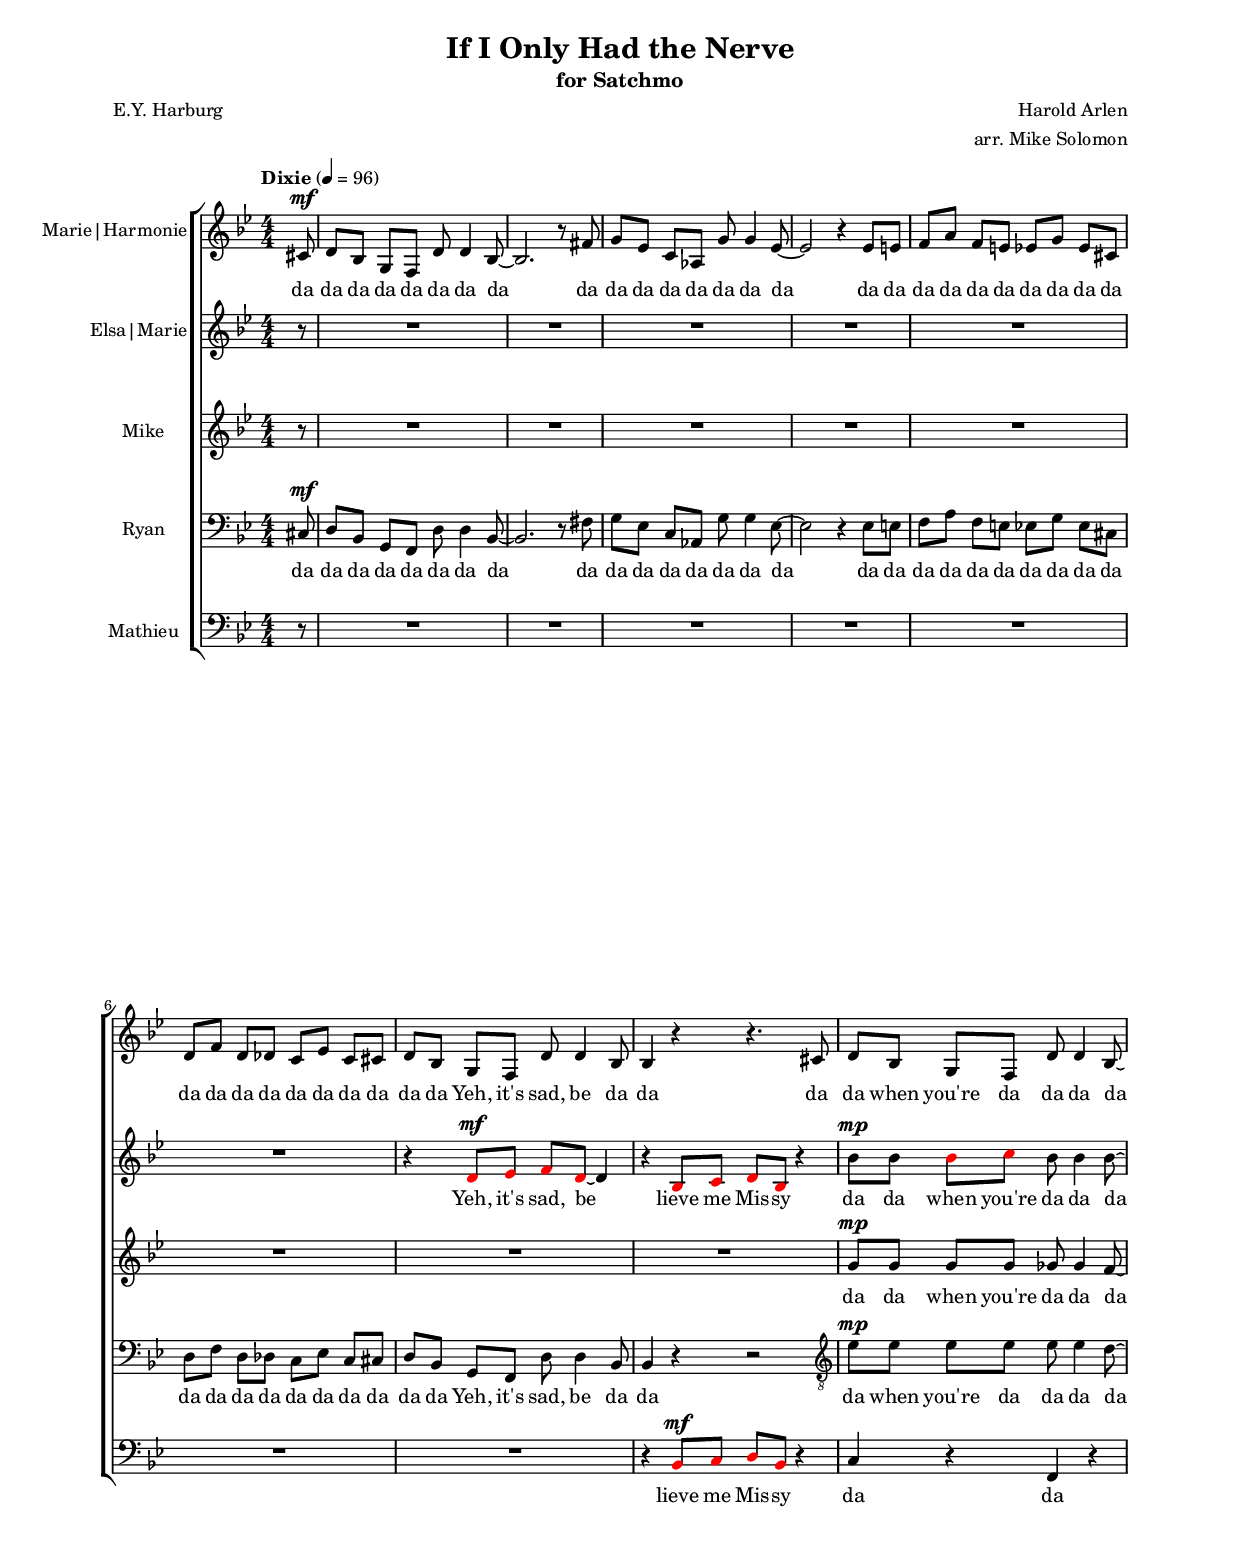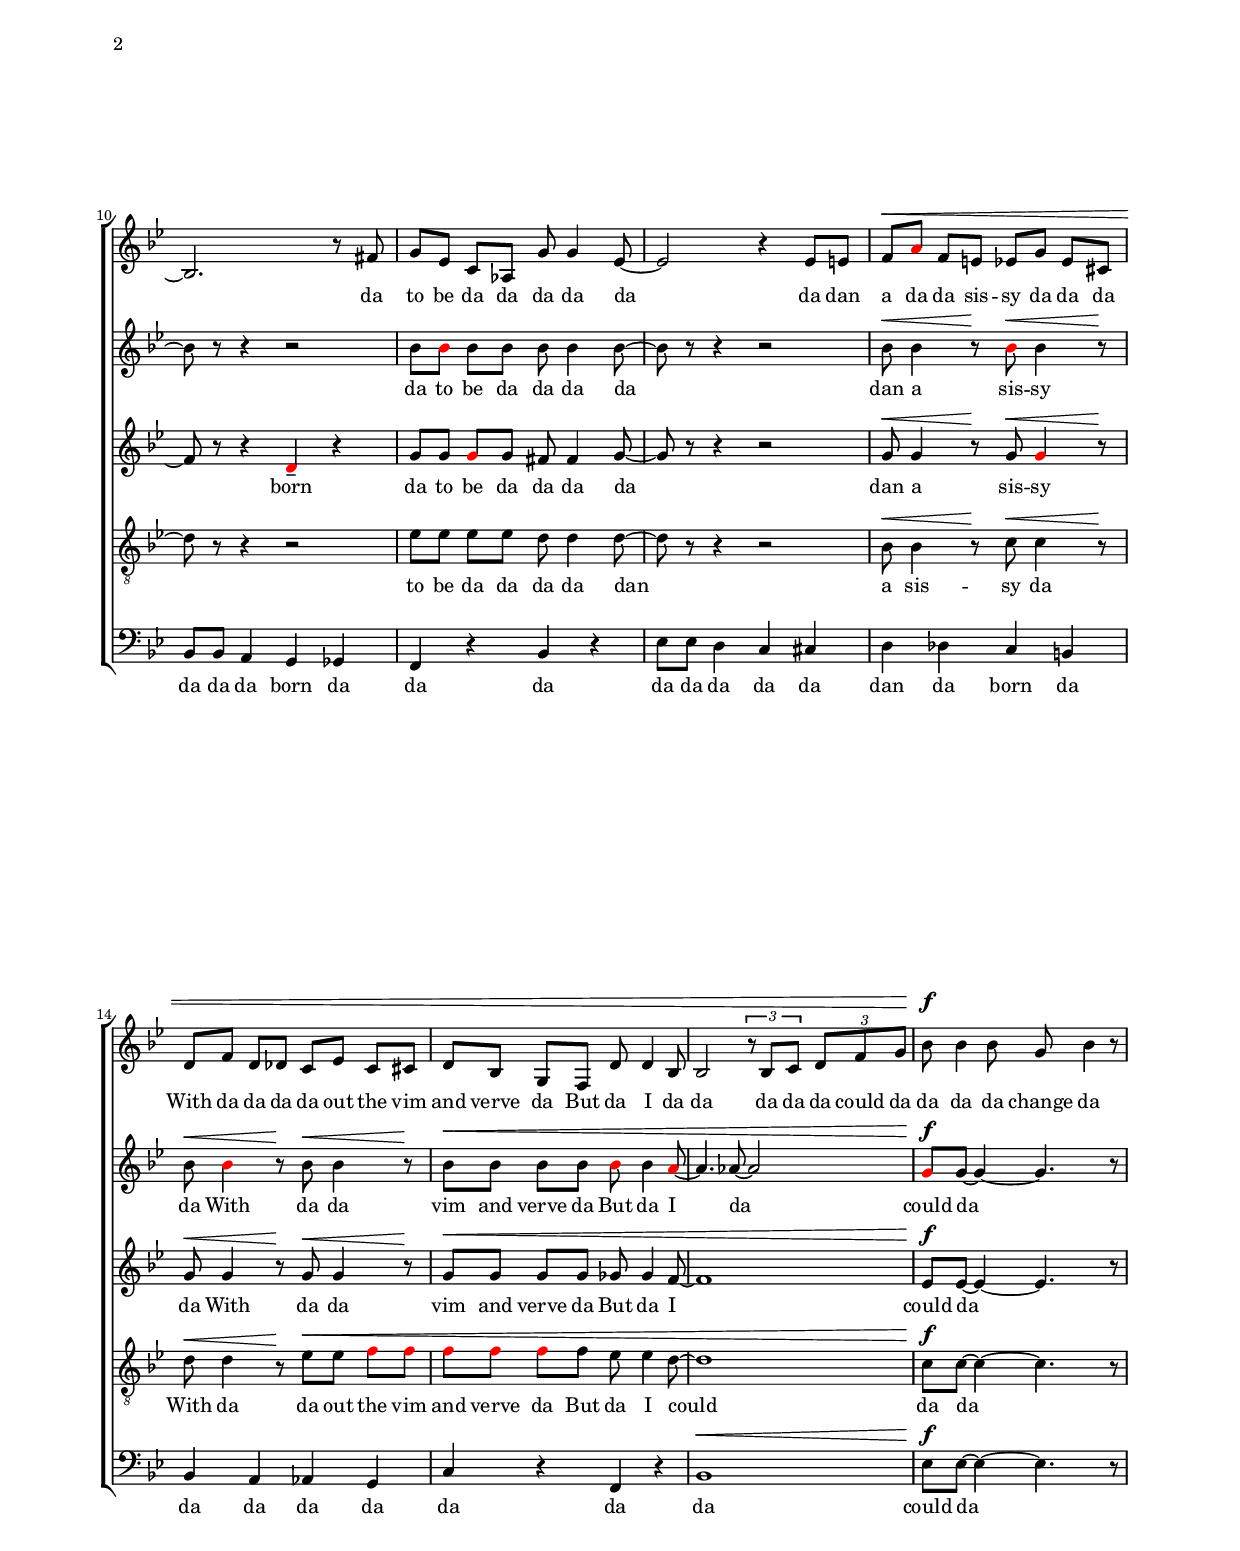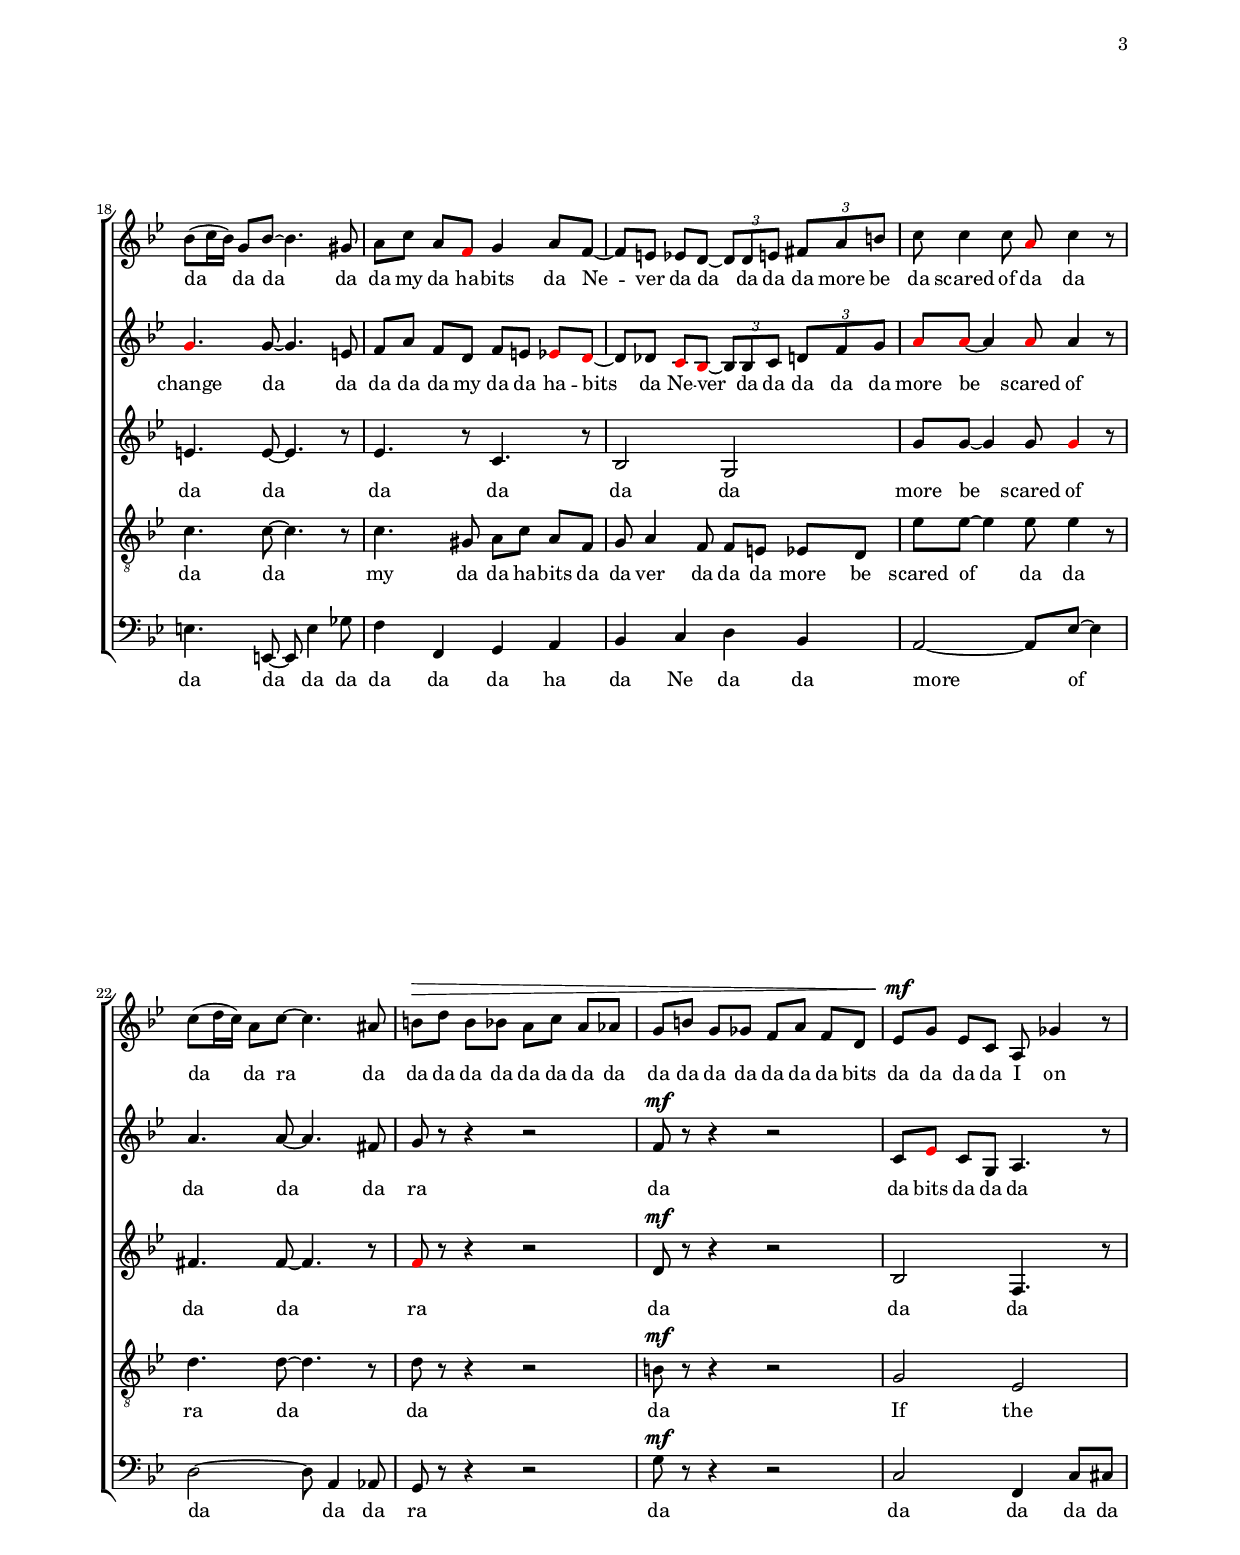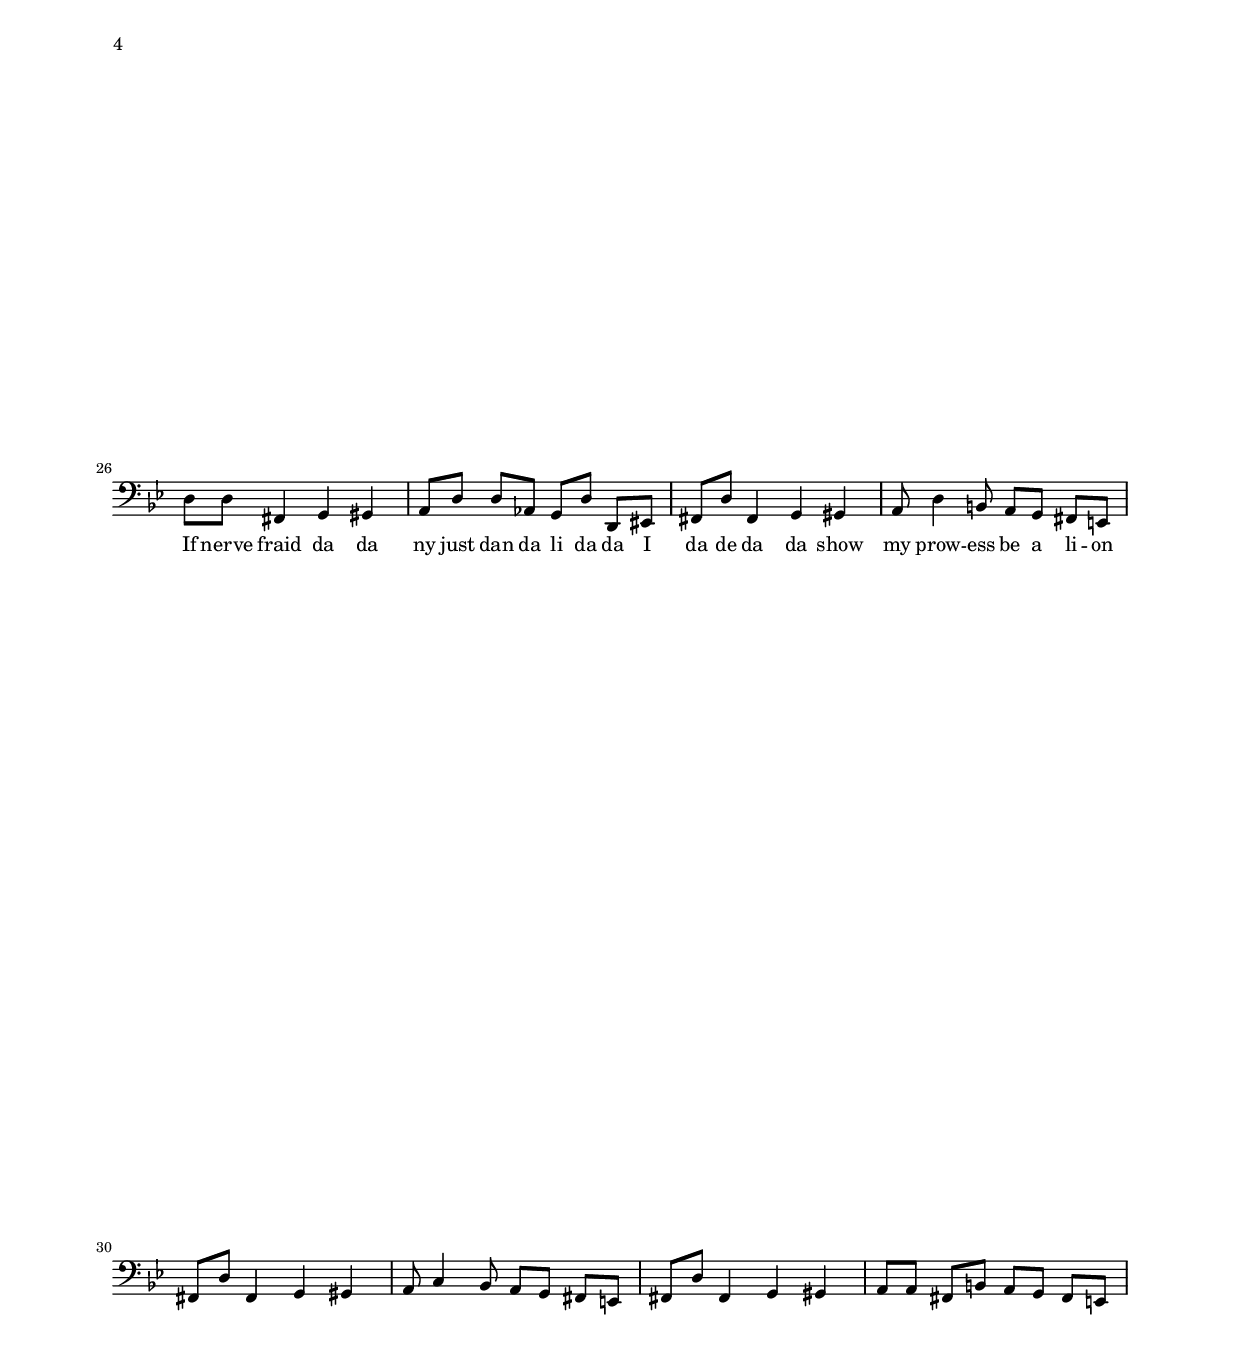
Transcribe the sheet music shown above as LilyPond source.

\version "2.19.0"
\include "defs-devel.ly"

marD = \markup \null
elsD = \markup \null
mikD = \markup \null
rynZ = \markup \null
desD = \markup \null

#(set-global-staff-size 15.87)
autoBeamInstruction = \autoBeamOn

solo = \markup \italic "solo"
psolo = \markup \italic "(solo)"
skat = \markup \italic "sit skat"
shoot = \markup \italic "SYT"

\header {
  title = "If I Only Had the Nerve"
  subtitle = "for Satchmo"
  %title = "Somewhere Over the Rainbow"
  composer = "Harold Arlen"
  poet = "E.Y. Harburg"
  arranger = "arr. Mike Solomon"
  %arranger = "arr. (anon)"
}
\paper {
  #(define fonts
    (set-global-fonts
    #:music "lilyjazz"
    #:brace "lilyjazz"
    #:roman "LilyJAZZText"
    #:sans "LilyJAZZChord"
    #:factor (/ staff-height pt 20)
  ))
  ragged-right = ##f
  left-margin = 0.75\in
  right-margin = 0.75\in
  top-margin = 0.5\in
  bottom-margin = 0.6\in
  ragged-last-bottom = ##f
  max-systems-per-page = #2
  %oddHeaderMarkup = "FIRST FULL DRAFT 20.10.14 4:44"
  %evenHeaderMarkup = "FIRST FULL DRAFT 20.10.14 4:44"
}


#(ly:set-option 'point-and-click #f)

#(set-global-staff-size 15.87)

railroad =  {
  \once \override BreathingSign.text = \markup \musicglyph #"scripts.caesura.straight"
  \breathe
}
myred = \once \override NoteHead #'color = #red

php = \once \override Hairpin.stencil = #(parenthesize-callback ly:hairpin::print)

\paper {
  footnote-separator-markup = \markup { \column { " "\override #`(span-factor . 1/5) { \draw-hline } }}
  footnote-padding = 1\mm
  top-system-spacing = #'((basic-distance . 1) (minimum-distance . 0) (padding . 1) (stretchability . 40))
  bottom-system-spacing = #'((basic-distance . 1) (minimum-distance . 0) (padding . 1) (stretchability . 50))
  ragged-right = ##f
}

prefatoryMatter = {
  \key bes \major
  \autoBeamInstruction
  \time 4/4
}

scorePrefatoryMatter = {
  \prefatoryMatter
  \partial 8
}

midiPrefatoryMatter = {
  \prefatoryMatter
  r2 r4 r8
}

theme = \relative c {
  cis8-\tag #'first \mf |
  d8 bes8 g8 f8 d'8 d4 bes8 ~ |
  bes2. r8 fis'8 |
  g8 ees c aes g' g4 ees8 ~ |
  ees2 r4 ees8 e8 |
  f8-\tag #'second \< \tag #'second { \rred } a f e ees g ees cis |
  d f d des c ees c cis |
  d bes g f d' d4 bes8 |
  \tag #'first { bes4 }
  \tag #'second { bes2 }
}

marks = {
  \tempo "Dixie" 4=96
}

beamComm = {
  \set Timing.beamExceptions = #'()
  \set Timing.baseMoment = #(ly:make-moment 1/4)
  \set Timing.beatStructure = #'(1 1 1 1)
}

sopranoHocket = \relative c' {
    r8 ees8 d \rred bes'8 \rred bes8 r8 r4 |
    r4 r8 a8 r2 |
    r4 r8 des,8 c8 r8  r8 bes'8 |
    r8 \rred bes8 a8 r8 r8 des8 r8 c8 |
    r4 r8 a8 r \rred g8 r fis'8 |
    r4 g,8 r8 \rred f' r8 r g,8 |
    r b,8 r4 \rred bes'8 r8 a r8 |
    \rred g' r8 r gis,8 a \rred bes8 c cis8 |
    d bes8 g f8 d' d4 bes8 ~ |
    bes4
  }

sopranoSmooth = \relative c' {
}

soprano = {
  \transpose c c' \removeWithTag #'second \theme
  r4 r4.
  \transpose c c' \removeWithTag #'first \theme
  \relative c' {
    \times 2/3 { r8 bes c } \times 2/3 { d f g } |
    bes\f bes4 bes8 g8 bes4 r8 |
    bes8 ( c16 bes ) g8 bes8 ~ bes4. gis8 |
    a8 c8 a \rred f g4 a8 f8 ~ |
    f e8 ees d8 ~ \times 2/3 { d d e } \times 2/3 { fis a b } |
    c8 c4 c8 \rred a8 c4 r8 |
    c8 ( d16 c ) a8 c8 ~ c4. ais8 |
    b\> d8 b bes8 a c8 a aes8 |
    g b8 g ges8 f a8 f d8 |
    ees\mf g8 ees c8 a ges'4 r8 |
  }
  \sopranoSmooth
  %\sopranoHocket
}

sopranoWords = \lyricmode {
  \repeat unfold 36 da
  Yeh, it's sad, be
  da
  da da da when you're da da da
  da
  da to be da da da da
  da da
  dan a da da sis -- sy da da
  da With da da da da out the
  vim and verve da But da I
  da da da da da
  could da da da da
  change da da da
  da da da my da ha -- bits
  da Ne -- ver da da da da da
  more be da scared of
  da da da da
  ra da da da da da da da
  da da da da da da da da
  da bits da da da da  
  I on -- ly had
  a
  da no de
  ing da a dy
  da on a
  da don't de
  da But could
  show ess be a li -- on
}

globalGC = {
  \repeat unfold 3 { s4.\< s8\! }
  \tag #'hiGC { s4.\< s8\! s1\< }
  \tag #'loGC { s2\< s1 }
  s1
  s1\f
}

mezzoSmooth = \relative c' {
}

mezzoHocket = \relative c'' {
  r4 r8 cis8 d8 r8 r8 c8 |
  \rred bes8 ees,8 \rred d8 \rred ees8 r2 |
  r8 c'8 bes8 r8 r8 e,8 r4 |
  r8 fis8 g8 r8 r8 \rred bes8 r8 ges8 |
  g8 r8 r8 ees8 r8 d8 r8 cis'8 |
  r8 g,8 r4 c'8 r8 r8 d,8 |
  ees8 e8 f8 r8 g8 ees8 \rred g8 r8 |
  a8 \rred f8 g8 \rred d8 fis8 g8 \rred a8 fis8 |
  \rred a8
}

mezzo = \relative c' {
  r8 |
  R1*6 |
  r4 \Red d8\mf ees8 f d8 ~ \Black d4 |
  r4 \Red bes8 c8 d bes8 \Black r4 |
  bes'8\mp bes8 \Red bes c8 \Black bes bes4 bes8 ~ |
  bes8 r r4 r2 |
  bes8 \rred bes8 bes bes8 bes bes4 bes8 ~ |
  bes8 r r4 r2 |
  << { bes8 bes4 r8 \rred bes8 bes4 r8 |
       bes8 \rred bes4 r8 bes8 bes4 r8 |
       bes8 bes8 bes bes \rred bes bes4 \rred a8 ~ |
       a4. aes8 ~ aes2 |
       \rred g8 g8 ~ g4 ~ g4. r8 |
     } \removeWithTag #'loGC \globalGC >>
  \rred g4. g8 ~ g4. e8 |
  f8 a8 f d8 f e8 \Red ees d8 ~ |
  \Black d8 des8 \Red c bes8 ~ \Black \times 2/3 { bes bes c } \times 2/3 { d f g } |
  \Red a8 a8 ~ \Black a4 \rred a8 a4 r8 |
  a4. a8 ~ a4. fis8 |
  g8 r8 r4 r2 |
  f8\mf r8 r4 r2 |
  c8 \rred ees8 c g8 a4. r8 |
  \mezzoSmooth
  %\mezzoHocket
}

mezzoWords = \lyricmode {
 Yeh, it's sad, be
  lieve me Mis -- sy
  da da when you're da da da
  da to be da da da da
  dan a
  sis -- sy
  da With
  da da
  vim and verve da But da I da
  could da
  change da da 
  da da da my da da ha -- bits
  da Ne -- ver da da da da da
  more be scared of
  da da da
  ra
  da
  da bits da da da
  ly had da
  nerve da I'm a
  there's da da
  ing da a dy
  da da on a
  I don't de
  da da serve But I could
  show my prow -- ess be a li -- on
}

altoSmooth = \relative c' {
}

altoHocket = \relative c' {
  r8 \rred c'8 \rred bes r8 r \rred bes8 a r8 |
  r4 bes8 r8 cis d8 r dis8 |
  r8 \rred d8 e8 a,8 \rred bes r8 r \rred c8 |
  \rred d r8 des \rred c8 r g'8 r ees8 |
  f ces8 \rred bes r8 r aes8 r g'8 |
  \rred f r8 des r8 bes' r r8 b,8 |
  r8 c8 r4 r8 c8 cis r8 |
  ees8 d8 \rred ees b8 \rred c cis8 d ees8 |
  fis
}

alto = \relative c'' {
  r8 |
  R1*8 |
  g8\mp g8 g g8 ges ges4 f8 ~ |
  f8 r r4 \rred d4-- r |
  g8 g8 \rred g g8 fis fis4 g8 ~ |
  g8 r8 r4 r2 |
  << { g8 g4 r8 g8 \rred g4 r8 |
       g8 g4 r8 g8 g4 r8 |
       g8 g8 g g8 ges ges4 f8 ~ |
       f1 |
       ees8 ees8 ~ ees4 ~ ees4. r8 |
     } \removeWithTag #'loGC \globalGC >>
  e4. e8 ~ e4. r8 |
  ees4. r8 c4. r8 |
  bes2 g |
  g'8 g8 ~ g4 g8 \rred g4 r8 |
  fis4. fis8 ~ fis4. r8 |
  \rred f8 r8 r4 r2 |
  d8\mf r8 r4 r2 |
  bes2 f4. r8 |
  \altoSmooth
  %\altoHocket
}

altoWords = \lyricmode {
  da da when you're da da da
  born
  da to be da da da da
  dan a
  sis -- sy
  da With
  da da
  vim and verve da But da I
  could da
  da da
  da da
  da da
  more be scared of
  da da
  ra
  da
  da da
  I on
  the da
  I'm da da da
  there's da da no de -- ny
  da I'm a dy
  da da li on a
  fate da don't de
  da da could
  show my prow -- ess be a li -- on
}

tenorSmooth = \relative c' {
}

tenorHocket = \relative c {
    \rred d8 r8 r4 r8 gis8 a r8 |
    r4 fis8 r8 r2 |
    r4 r8 fis8 g8 r8 r4 |
    a8 r8 r4 r8 e'8 \rred g,8 \rred a8 |
    d8 a8 g8 r8 r4 b8 \rred bes8 |
    ees8 r8 r4 ges8 d8 des8 r8 |
    a8 aes8 r8 a8 r8 \rred a8 r8 aes8 |
    c8 r8 cis8 fis,8 g8 ces8 gis8 \rred a8 |
    bes8
}

tenor = {
  \clef bass
  \removeWithTag #'second \theme
  r4 r2
  \relative c' {
    \clef "treble_8"
    ees8\mp ees8 ees ees8 ees ees4 d8 ~ |
    d8 r r4 r2 |
    ees8 ees8 ees ees8 d d4 d8 ~ |
    d8 r8 r4 r2 |
    << { bes8 bes4 r8 c8 c4 r8 |
         d8 d4 r8 ees8 ees8 \Red f f8 |
         f8 f8 f \Black f8 ees ees4 d8 ~ |
         d1 |
         c8 c8 ~ c4 ~ c4. r8 |
       } \removeWithTag #'hiGC \globalGC >>
    c4. c8 ~ c4. r8 |
    c4. gis8 a8 c8 a f8 |
    g8 a4 f8 f8 e8 ees d8 |
    ees' ees8 ~ ees4 ees8 ees4 r8 |
    d4. d8 ~ d4. r8 |
    d8 r8 r4 r2 |
    b8\mf r8 r4 r2 |
    g2 ees2 |
  }
  \tenorSmooth
  %\tenorHocket
}

tenorWords = \lyricmode {
  \repeat unfold 36 da
  Yeh, it's sad, be
  da
  da da when you're da da da
  da to be da da da da
  dan a
  sis -- sy
  da With da da out the
  vim and verve da But da I
  could da
  da da
  da my da da ha -- bits
  da da ver da da da
  more be scared of
  da da
  ra
  da
  da da
  If
  the da
  I'm
  da no
  ny a dan -- dy
  da da li da a
  fate don't da da
  da da da I da
  show my prow -- ess be a li -- on
}

bassSmooth = \relative c {
  d8 d fis,4 g gis |
  a8 d d aes g d' d, eis |
  fis d' fis,4 g gis |
  a8 d4 b8 a g fis e |
  fis8 d' fis,4 g gis |
  a8 c4 bes8 a g fis e |
  fis d' fis,4 g gis |
  a8 a fis b a g fis e |
}

bassHocket = \relative c {
  \rred d8 r8 r4 r2 |
  g,8 r8 r4 r4 \rred f8 r8 |
  e8 r8 r4 r4 c'8 r8 |
  f8 r8 r4 \rred d8 r8 a8 r8 |
  r8 ges'8 f8 r8 fis,8 r8 cis'8 r8 |
  r8 \rred f8 r8 a,8 r4 r8 \rred f'8 |
  r4 r8 fis8 r4 r8 ees8 |
  d8 aes'8 a,8 ais8 dis8 e8 fis,8 d'8 |
  g,8
}

bass = \relative c {
  \clef "bass"
  r8 |
  R1*7 |
  r4 \Red bes8\mf c8 d bes8 \Black r4 |
  c4 r f, r |
  bes8 bes8 a4 g ges |
  f r bes r |
  ees8 ees8 d4 c cis |
  d4 des c b |
  bes a aes g |
  c r f, r |
  bes1\< |
  ees8\f ees8 ~ ees4 ~ ees4. r8 |
  e4. e,8 ~ e e'4 ges8 |
  f4 f, g a |
  bes c d bes |
  a2 ~ a8 ees'8 ~ ees4 |
  d2 ~ d8 a4 aes8 |
  g8 r8 r4 r2 |
  g'8\mf r8 r4 r2 |
  c,2 f,4 c'8 cis8 |
  \bassSmooth
  %\bassHocket
}

bassWords = \lyricmode {
  lieve me Mis -- sy
  da da
  da da da born da
  da
  da
  da da da da da
  dan da born da
  da da da da
  da da
  da
  could da
  da da da da
  da da da ha
  da Ne da da
  more of
  da da da
  ra
  da da da da da
  If
  nerve fraid
  da da
  ny just dan
  da li da da
  I da de
  da da
  show my prow -- ess be a li -- on
}

\score {
  \new ChoirStaff <<
    \new Staff \with { instrumentName = #"Marie|Harmonie" %shortInstrumentName = #"M."
} <<
      \new Voice = "soprano" { << { \numericTimeSignature
	\scorePrefatoryMatter
        \soprano
      } {
	\scorePrefatoryMatter
        \marks
      } >> }
      \new Lyrics \lyricsto "soprano" {
        \sopranoWords
      }
    >>
    \new Staff \with { instrumentName = #"Elsa|Marie" %shortInstrumentName = #"E."
} <<
      \new Voice = "mezzo" { \numericTimeSignature
	\scorePrefatoryMatter
        \mezzo
      }
      \new Lyrics \lyricsto "mezzo" {
        \mezzoWords
      }
    >>
    \new Staff \with { instrumentName = #"Mike" %shortInstrumentName = #"Mk."
} <<
      \new Voice = "alto" { \numericTimeSignature
	\scorePrefatoryMatter
        \alto
      }
      \new Lyrics \lyricsto "alto" {
        \altoWords
      }
    >>
    \new Staff \with { instrumentName = #"Ryan" %shortInstrumentName = #"R."
} <<
      \new Voice = "tenor" { \numericTimeSignature
	\scorePrefatoryMatter
        \tenor
      }
      \new Lyrics \lyricsto "tenor" {
        \tenorWords
      }
    >>
    \new Staff \with { instrumentName = #"Mathieu" %shortInstrumentName = #"P." %\markup { \concat { E \super u . } }
} <<
      \new Voice = "bass" { \numericTimeSignature
	\scorePrefatoryMatter
        \bass
      }
      \new Lyrics \lyricsto "bass" {
        \bassWords
      }
    >>
%{
%}
  >>
  \layout {
    \context {
      \Voice
      \override TextScript #'layer = #6
      \override NoteHead #'layer = #7
      \override Glissando #'breakable = ##t
      \override TupletNumber #'breakable = ##t
      \override TupletBracket #'breakable = ##t
      \override DynamicLineSpanner.direction = #UP
      \remove "Forbid_line_break_engraver"
      \beamComm
    }
    \context {
      \Staff
      %\consists "Metronome_mark_engraver"
      \override TimeSignature #'style = #'numbered
      \override StaffSymbol #'layer = #4
      \override TimeSignature #'layer = #3
      \override TimeSignature #'whiteout = ##t
    }
    \context {
      \Lyrics
      %\override LyricText #'whiteout = ##t
      \override LyricText #'layer = #6
    }
    \context {
      \Score
      %\remove "Metronome_mark_engraver"
      \override NonMusicalPaperColumn #'allow-loose-spacing = ##f
    }
  }
}

%{
\score {
  \new PianoStaff <<
    \new Staff  {
      \new Voice = "soprano" { << { \numericTimeSignature
	\scorePrefatoryMatter
        \soprano
      } \\ { \mezzo } \\ { \alto } {
	\scorePrefatoryMatter
        \marks
      } >> }
    }
    \new Staff  {
      \new Voice = "soprano" { << { \numericTimeSignature
	\scorePrefatoryMatter
        \tenor
      } \\ \\ { \bass } {
	\scorePrefatoryMatter
        \marks
      } >> }
    }
  >>
  \layout {
    \context {
      \Voice
      \override TextScript #'layer = #6
      \override NoteHead #'layer = #7
      \override Glissando #'breakable = ##t
      \override TupletNumber #'breakable = ##t
      \override TupletBracket #'breakable = ##t
      \remove "Forbid_line_break_engraver"
    }
    \context {
      \Staff
      %\consists "Metronome_mark_engraver"
      \override TimeSignature #'style = #'numbered
      \override StaffSymbol #'layer = #4
      \override TimeSignature #'layer = #3
      \override TimeSignature #'whiteout = ##t
    }
    \context {
      \Lyrics
      %\override LyricText #'whiteout = ##t
      \override LyricText #'layer = #6
    }
    \context {
      \Score
      %\remove "Metronome_mark_engraver"
      \override NonMusicalPaperColumn #'allow-loose-spacing = ##f
    }
  }
}
%}

%%% MIDI

\score {
  \new ChoirStaff <<
    \new Staff \with { instrumentName = #"Marie" %shortInstrumentName = #"M."
} <<
      \new Voice = "soprano" { << { \numericTimeSignature
	\midiPrefatoryMatter
        \soprano
      } {
   \repeat unfold 140 \unfoldSwing #96

      } {
	\midiPrefatoryMatter
        \marks
      } >> }
      \new Lyrics \lyricsto "soprano" {
        \sopranoWords
      }
    >>
    \new Staff \with { instrumentName = #"Elsa" %shortInstrumentName = #"E."
} <<
      \new Voice = "mezzo" { \numericTimeSignature
	\midiPrefatoryMatter
        \mezzo
      }
      \new Lyrics \lyricsto "mezzo" {
        \mezzoWords
      }
    >>
    \new Staff \with { instrumentName = #"Mike" %shortInstrumentName = #"Mk."
} <<
      \new Voice = "alto" { \numericTimeSignature
	\midiPrefatoryMatter
        \alto
      }
      \new Lyrics \lyricsto "alto" {
        \altoWords
      }
    >>
    \new Staff \with { instrumentName = #"Ryan" %shortInstrumentName = #"R."
} <<
      \new Voice = "tenor" { \numericTimeSignature
	\midiPrefatoryMatter
        \tenor
      }
      \new Lyrics \lyricsto "tenor" {
        \tenorWords
      }
    >>
    \new Staff \with { instrumentName = #"Eudes" %shortInstrumentName = #"P." %\markup { \concat { E \super u . } }
} <<
      \new Voice = "bass" { \numericTimeSignature
	\midiPrefatoryMatter
        \bass
      }
      \new Lyrics \lyricsto "bass" {
        \bassWords
      }
    >>
  >>
  \midi {}
}
